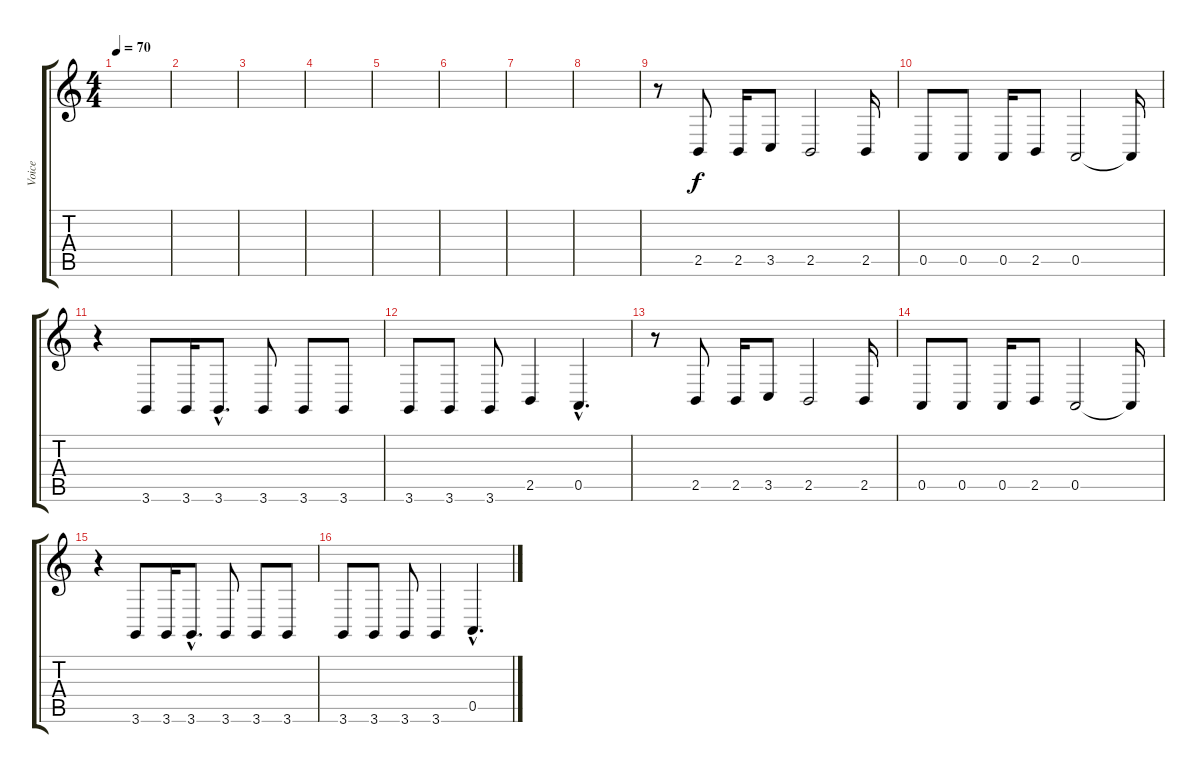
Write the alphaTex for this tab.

\track ("Voice" "Voice") {instrument acousticgrandpiano}
\staff {score tabs}
\tuning (E4 B3 G3 D3 A2 E2) {hide}
\ts (4 4)
\tempo 70
\clef g2
\ks c
|
|
|
|
|
|
|
|
r.8 2.5.8 2.5.16 3.5.8 2.5.2 2.5.16 |
0.5.8 0.5.8 0.5.16 2.5.8 0.5.2 0.5{t}.16 |
r.4 3.6.8 3.6.16 3.6{hac}.8{d} 3.6.8 3.6.8 3.6.8 |
3.6.8 3.6.8 3.6.8 2.5.4 0.5{hac}.4{d} |
r.8 2.5.8 2.5.16 3.5.8 2.5.2 2.5.16 |
0.5.8 0.5.8 0.5.16 2.5.8 0.5.2 0.5{t}.16 |
r.4 3.6.8 3.6.16 3.6{hac}.8{d} 3.6.8 3.6.8 3.6.8 |
3.6.8 3.6.8 3.6.8 3.6.4 0.5{hac}.4{d}
